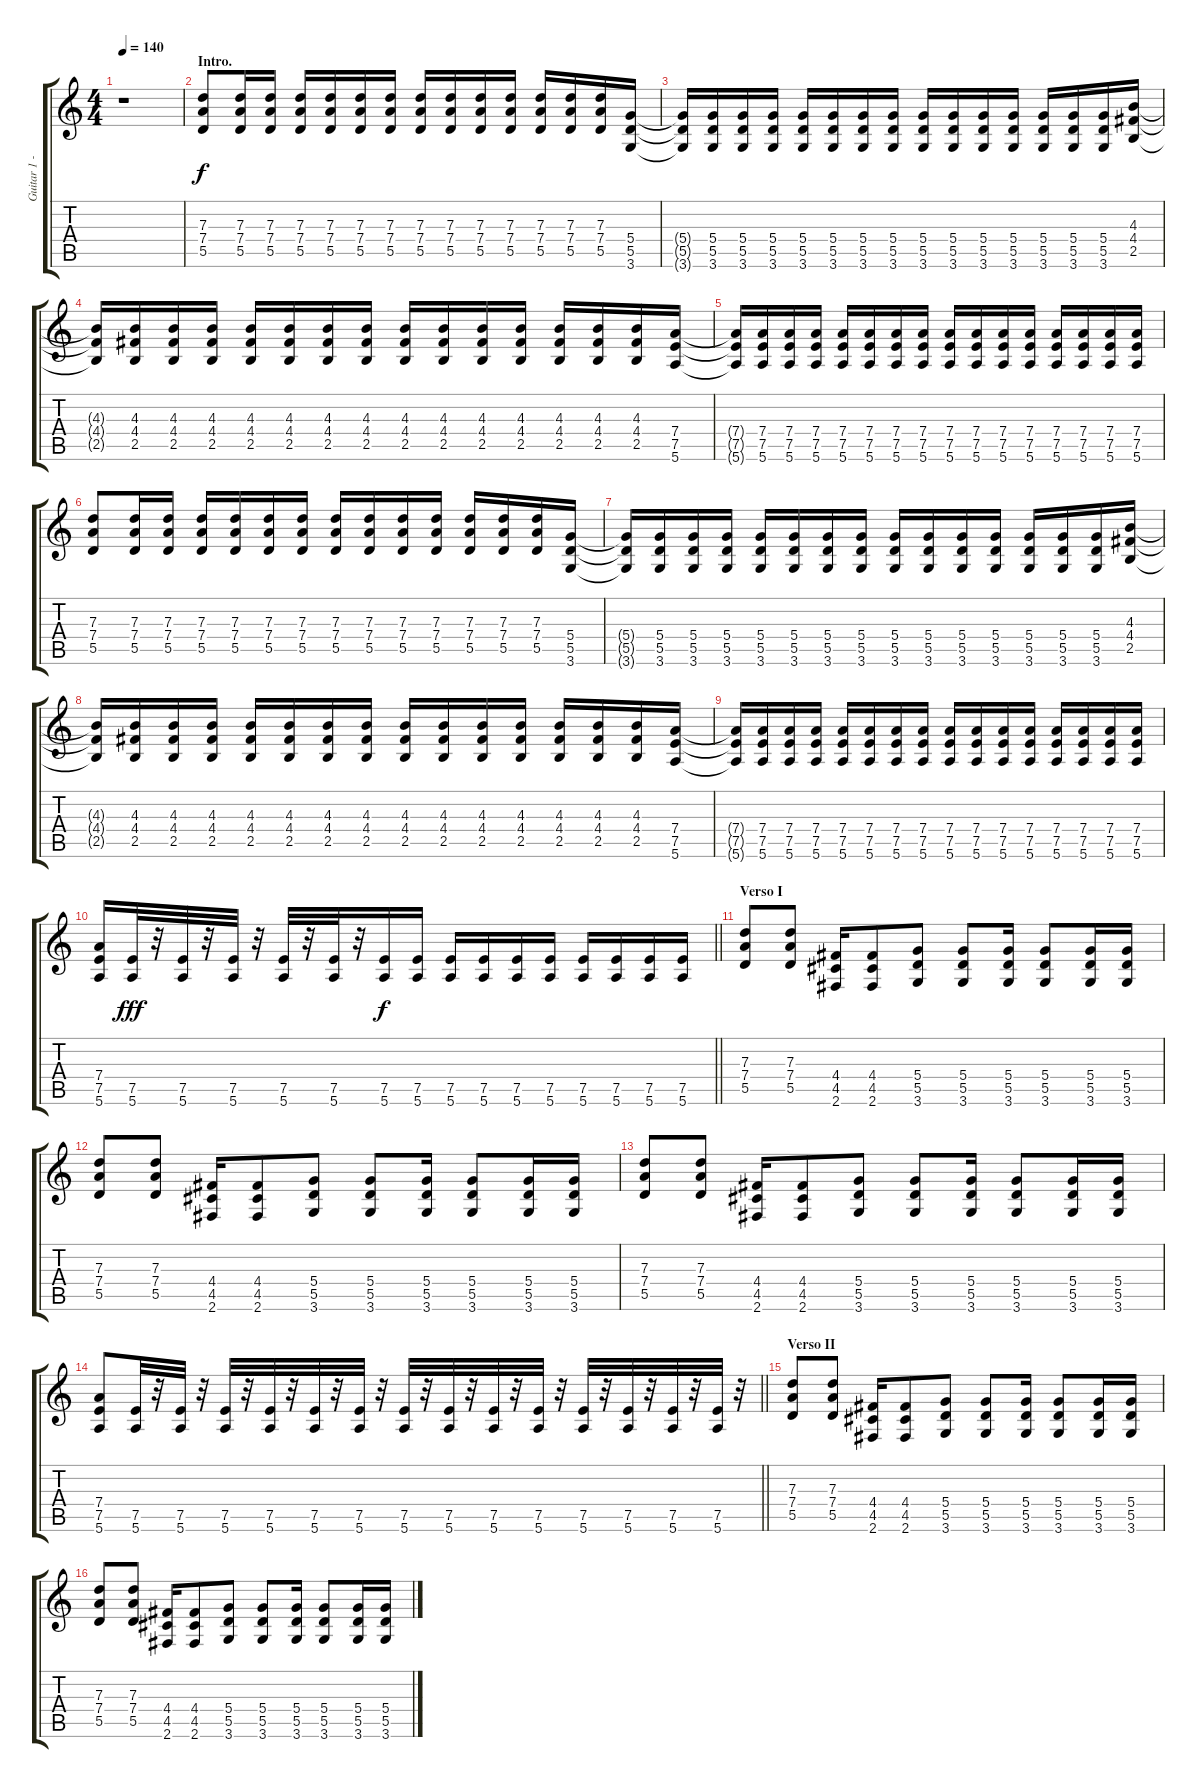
\track ("Guitar 1 - Mathias" "Guitar 1 -") {instrument distortionguitar}
\staff {score tabs}
\tuning (E4 B3 G3 D3 A2 E2) {hide}
\ts (4 4)
\tempo 140
\clef g2
\ks c
r.1{dy f instrument distortionguitar} |
\section ("" "Intro.")
(7.3 7.4 5.5).8 (7.3 7.4 5.5).16 (7.3 7.4 5.5).16 (7.3 7.4 5.5).16 (7.3 7.4 5.5).16 (7.3 7.4 5.5).16 (7.3 7.4 5.5).16 (7.3 7.4 5.5).16 (7.3 7.4 5.5).16 (7.3 7.4 5.5).16 (7.3 7.4 5.5).16 (7.3 7.4 5.5).16 (7.3 7.4 5.5).16 (7.3 7.4 5.5).16 (5.4 5.5 3.6).16 |
(5.4{t} 5.5{t} 3.6{t}).16 (5.4 5.5 3.6).16 (5.4 5.5 3.6).16 (5.4 5.5 3.6).16 (5.4 5.5 3.6).16 (5.4 5.5 3.6).16 (5.4 5.5 3.6).16 (5.4 5.5 3.6).16 (5.4 5.5 3.6).16 (5.4 5.5 3.6).16 (5.4 5.5 3.6).16 (5.4 5.5 3.6).16 (5.4 5.5 3.6).16 (5.4 5.5 3.6).16 (5.4 5.5 3.6).16 (4.3 4.4 2.5).16 |
(4.3{t} 4.4{t} 2.5{t}).16 (4.3 4.4 2.5).16 (4.3 4.4 2.5).16 (4.3 4.4 2.5).16 (4.3 4.4 2.5).16 (4.3 4.4 2.5).16 (4.3 4.4 2.5).16 (4.3 4.4 2.5).16 (4.3 4.4 2.5).16 (4.3 4.4 2.5).16 (4.3 4.4 2.5).16 (4.3 4.4 2.5).16 (4.3 4.4 2.5).16 (4.3 4.4 2.5).16 (4.3 4.4 2.5).16 (7.4 7.5 5.6).16 |
(7.4{t} 7.5{t} 5.6{t}).16 (7.4 7.5 5.6).16 (7.4 7.5 5.6).16 (7.4 7.5 5.6).16 (7.4 7.5 5.6).16 (7.4 7.5 5.6).16 (7.4 7.5 5.6).16 (7.4 7.5 5.6).16 (7.4 7.5 5.6).16 (7.4 7.5 5.6).16 (7.4 7.5 5.6).16 (7.4 7.5 5.6).16 (7.4 7.5 5.6).16 (7.4 7.5 5.6).16 (7.4 7.5 5.6).16 (7.4 7.5 5.6).16 |
(7.3 7.4 5.5).8 (7.3 7.4 5.5).16 (7.3 7.4 5.5).16 (7.3 7.4 5.5).16 (7.3 7.4 5.5).16 (7.3 7.4 5.5).16 (7.3 7.4 5.5).16 (7.3 7.4 5.5).16 (7.3 7.4 5.5).16 (7.3 7.4 5.5).16 (7.3 7.4 5.5).16 (7.3 7.4 5.5).16 (7.3 7.4 5.5).16 (7.3 7.4 5.5).16 (5.4 5.5 3.6).16 |
(5.4{t} 5.5{t} 3.6{t}).16 (5.4 5.5 3.6).16 (5.4 5.5 3.6).16 (5.4 5.5 3.6).16 (5.4 5.5 3.6).16 (5.4 5.5 3.6).16 (5.4 5.5 3.6).16 (5.4 5.5 3.6).16 (5.4 5.5 3.6).16 (5.4 5.5 3.6).16 (5.4 5.5 3.6).16 (5.4 5.5 3.6).16 (5.4 5.5 3.6).16 (5.4 5.5 3.6).16 (5.4 5.5 3.6).16 (4.3 4.4 2.5).16 |
(4.3{t} 4.4{t} 2.5{t}).16 (4.3 4.4 2.5).16 (4.3 4.4 2.5).16 (4.3 4.4 2.5).16 (4.3 4.4 2.5).16 (4.3 4.4 2.5).16 (4.3 4.4 2.5).16 (4.3 4.4 2.5).16 (4.3 4.4 2.5).16 (4.3 4.4 2.5).16 (4.3 4.4 2.5).16 (4.3 4.4 2.5).16 (4.3 4.4 2.5).16 (4.3 4.4 2.5).16 (4.3 4.4 2.5).16 (7.4 7.5 5.6).16 |
(7.4{t} 7.5{t} 5.6{t}).16 (7.4 7.5 5.6).16 (7.4 7.5 5.6).16 (7.4 7.5 5.6).16 (7.4 7.5 5.6).16 (7.4 7.5 5.6).16 (7.4 7.5 5.6).16 (7.4 7.5 5.6).16 (7.4 7.5 5.6).16 (7.4 7.5 5.6).16 (7.4 7.5 5.6).16 (7.4 7.5 5.6).16 (7.4 7.5 5.6).16 (7.4 7.5 5.6).16 (7.4 7.5 5.6).16 (7.4 7.5 5.6).16 |
\barLineRight lightlight
(7.4 7.5 5.6).16 (7.5 5.6).32{dy fff} r.32 (7.5 5.6).32 r.32 (7.5 5.6).32 r.32 (7.5 5.6).32 r.32 (7.5 5.6).32 r.32 (7.5 5.6).16{dy f} (7.5 5.6).16 (7.5 5.6).16 (7.5 5.6).16 (7.5 5.6).16 (7.5 5.6).16 (7.5 5.6).16 (7.5 5.6).16 (7.5 5.6).16 (7.5 5.6).16 |
\section ("" "Verso I")
(7.3 7.4 5.5).8 (7.3 7.4 5.5).8 (4.4 4.5 2.6).16 (4.4 4.5 2.6).8 (5.4 5.5 3.6).8 (5.4 5.5 3.6).8 (5.4 5.5 3.6).16 (5.4 5.5 3.6).8 (5.4 5.5 3.6).16 (5.4 5.5 3.6).16 |
(7.3 7.4 5.5).8 (7.3 7.4 5.5).8 (4.4 4.5 2.6).16 (4.4 4.5 2.6).8 (5.4 5.5 3.6).8 (5.4 5.5 3.6).8 (5.4 5.5 3.6).16 (5.4 5.5 3.6).8 (5.4 5.5 3.6).16 (5.4 5.5 3.6).16 |
(7.3 7.4 5.5).8 (7.3 7.4 5.5).8 (4.4 4.5 2.6).16 (4.4 4.5 2.6).8 (5.4 5.5 3.6).8 (5.4 5.5 3.6).8 (5.4 5.5 3.6).16 (5.4 5.5 3.6).8 (5.4 5.5 3.6).16 (5.4 5.5 3.6).16 |
\barLineRight lightlight
(7.4 7.5 5.6).8 (7.5 5.6).32 r.32 (7.5 5.6).32 r.32 (7.5 5.6).32 r.32 (7.5 5.6).32 r.32 (7.5 5.6).32 r.32 (7.5 5.6).32 r.32 (7.5 5.6).32 r.32 (7.5 5.6).32 r.32 (7.5 5.6).32 r.32 (7.5 5.6).32 r.32 (7.5 5.6).32 r.32 (7.5 5.6).32 r.32 (7.5 5.6).32 r.32 (7.5 5.6).32 r.32 |
\section ("" "Verso II")
(7.3 7.4 5.5).8 (7.3 7.4 5.5).8 (4.4 4.5 2.6).16 (4.4 4.5 2.6).8 (5.4 5.5 3.6).8 (5.4 5.5 3.6).8 (5.4 5.5 3.6).16 (5.4 5.5 3.6).8 (5.4 5.5 3.6).16 (5.4 5.5 3.6).16 |
(7.3 7.4 5.5).8 (7.3 7.4 5.5).8 (4.4 4.5 2.6).16 (4.4 4.5 2.6).8 (5.4 5.5 3.6).8 (5.4 5.5 3.6).8 (5.4 5.5 3.6).16 (5.4 5.5 3.6).8 (5.4 5.5 3.6).16 (5.4 5.5 3.6).16
